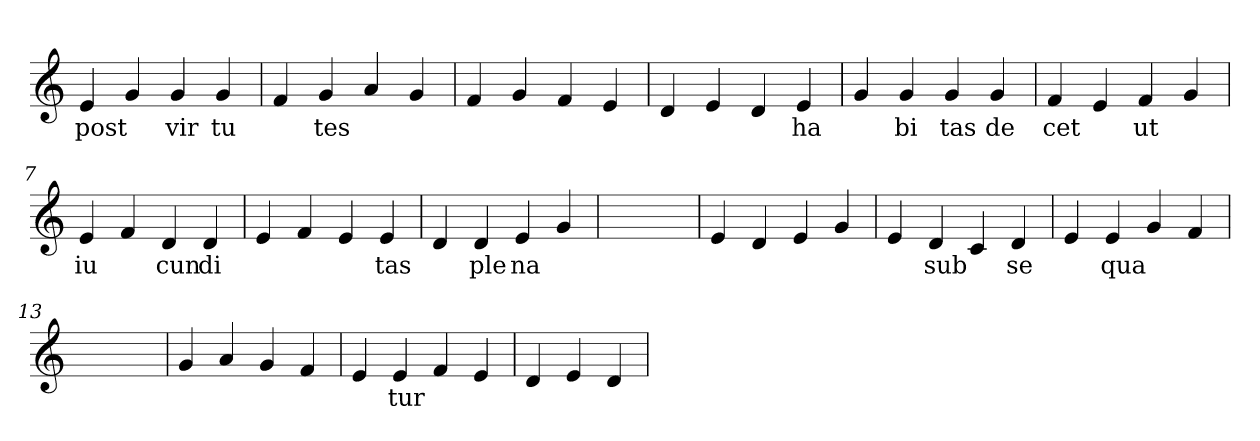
**kern	**text
*part1	*part1
*staff1	*staff1
*clefG2	*
=1	=1
4e	post
4g	.
4g	vir
4g	tu
=2	=2
4f	.
4g	tes
4a	.
4g	.
=3	=3
4f	.
4g	.
4f	.
4e	.
=4	=4
4d	.
4e	.
4d	.
4e	ha
=5	=5
4g	.
4g	bi
4g	tas
4g	de
=6	=6
4f	cet
4e	.
4f	ut
4g	.
=7	=7
4e	iu
4f	.
4d	cun
4d	di
=8	=8
4e	.
4f	.
4e	.
4e	tas
=9	=9
4d	.
4d	ple
4e	na
4g	.
=10	=10
1ryy	.
=10	=10
4e	.
4d	.
4e	.
4g	.
=11	=11
4e	.
4d	sub
4c	.
4d	se
=12	=12
4e	.
4e	qua
4g	.
4f	.
=13	=13
1ryy	.
=13	=13
4g	.
4a	.
4g	.
4f	.
=14	=14
4e	.
4e	tur
4f	.
4e	.
=15	=15
4d	.
4e	.
4d	.
=	=
*-	*-
